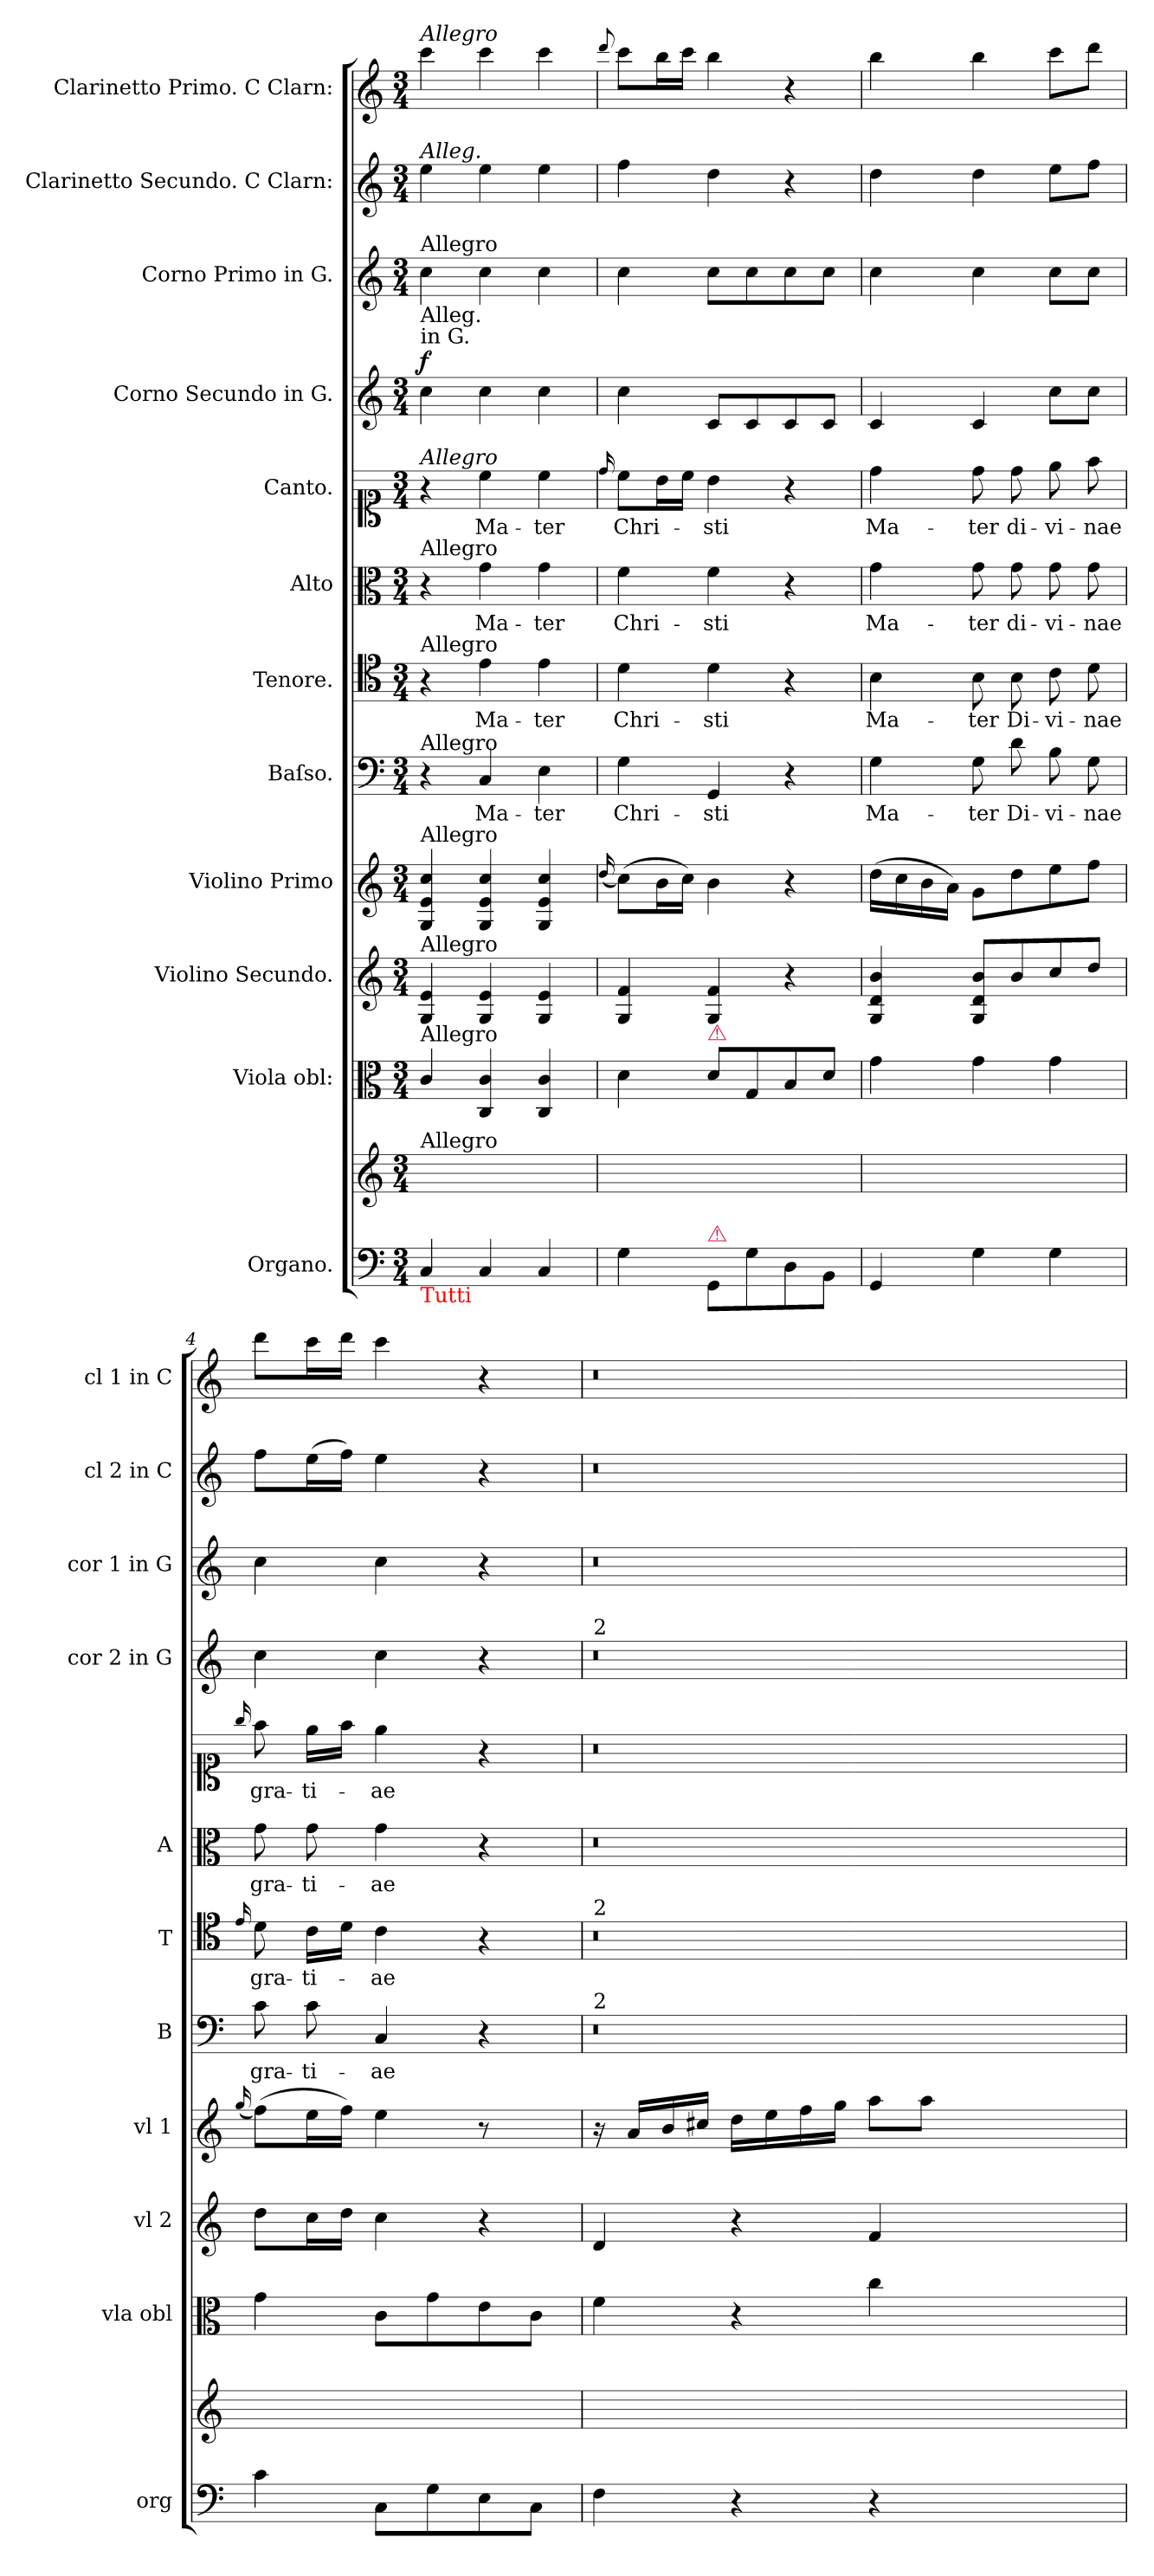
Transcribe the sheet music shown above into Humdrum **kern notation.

**kern	**kern	**kern	**dynam	**kern	**dynam	**kern	**dynam	**kern	**text	**kern	**text	**kern	**text	**kern	**text	**kern	**dynam	**kern	**kern	**dynam	**kern	**dynam
*part12	*part12	*part11	*part11	*part10	*part10	*part9	*part9	*part8	*part8	*part7	*part7	*part6	*part6	*part5	*part5	*part4	*part4	*part3	*part2	*part2	*part1	*part1
*staff13	*staff12	*staff11	*staff11	*staff10	*staff10	*staff9	*staff9	*staff8	*staff8	*staff7	*staff7	*staff6	*staff6	*staff5	*staff5	*staff4	*staff4	*staff3	*staff2	*staff2	*staff1	*staff1
*I"Organo.	*	*I"Viola obl:	*	*I"Violino Secundo.	*	*I"Violino Primo	*	*I"Baſso.	*	*I"Tenore.	*	*I"Alto	*	*I"Canto.	*	*I"Corno Secundo in G.	*	*I"Corno Primo in G.	*I"Clarinetto Secundo. C Clarn:	*	*I"Clarinetto Primo. C Clarn:	*
*I'org	*	*I'vla obl	*	*I'vl 2	*	*I'vl 1	*	*I'B	*	*I'T	*	*I'A	*	*	*	*I'cor 2 in G	*	*I'cor 1 in G	*I'cl 2 in C	*	*I'cl 1 in C	*
*clefF4	*clefG2	*clefC3	*	*clefG2	*	*clefG2	*	*clefF4	*	*clefC4	*	*clefC3	*	*clefC1	*	*clefG2	*	*clefG2	*clefG2	*	*clefG2	*
*	*	*	*	*	*	*	*	*	*	*	*	*	*	*	*	*ITrd-4c-7	*	*ITrd-4c-7	*	*	*	*
*k[]	*k[]	*k[]	*	*k[]	*	*k[]	*	*k[]	*	*k[]	*	*k[]	*	*k[]	*	*	*	*	*k[]	*	*k[]	*
*C:	*C:	*C:	*	*C:	*	*C:	*	*C:	*	*C:	*	*C:	*	*C:	*	*	*	*	*C:	*	*C:	*
*M3/4	*M3/4	*M3/4	*	*M3/4	*	*M3/4	*	*M3/4	*	*M3/4	*	*M3/4	*	*M3/4	*	*M3/4	*	*M3/4	*M3/4	*	*M3/4	*
=1	=1	=1	=1	=1	=1	=1	=1	=1	=1	=1	=1	=1	=1	=1	=1	=1	=1	=1	=1	=1	=1	=1
!	!	!	!	!	!	!	!	!	!	!	!	!	!	!	!	!	!	!	!	!	!LO:TX:a:i:t=Allegro	!
!	!	!	!	!	!	!	!	!	!	!	!	!	!	!	!	!	!	!	!LO:TX:a:i:t=Alleg.	!	!	!
!	!	!	!	!	!	!	!	!	!	!	!	!	!	!	!	!	!	!LO:TX:a:t=Allegro	!	!	!	!
!	!	!	!	!	!	!	!	!	!	!	!	!	!	!	!	!LO:TX:a:t=in G.	!	!	!	!	!	!
!	!	!	!	!	!	!	!	!	!	!	!	!	!	!	!	!LO:TX:a:t=Alleg.	!	!	!	!	!	!
!	!	!	!	!	!	!	!	!	!	!	!	!	!	!LO:TX:a:i:t=Allegro	!	!	!	!	!	!	!	!
!	!	!	!	!	!	!	!	!	!	!	!	!LO:TX:a:t=Allegro	!	!	!	!	!	!	!	!	!	!
!	!	!	!	!	!	!	!	!	!	!LO:TX:a:t=Allegro	!	!	!	!	!	!	!	!	!	!	!	!
!	!	!	!	!	!	!	!	!LO:TX:a:t=Allegro	!	!	!	!	!	!	!	!	!	!	!	!	!	!
!	!	!	!	!	!	!LO:TX:a:t=Allegro	!	!	!	!	!	!	!	!	!	!	!	!	!	!	!	!
!	!	!	!	!LO:TX:a:t=Allegro	!	!	!	!	!	!	!	!	!	!	!	!	!	!	!	!	!	!
!	!	!LO:TX:a:t=Allegro	!	!	!	!	!	!	!	!	!	!	!	!	!	!	!	!	!	!	!	!
!	!LO:TX:a:t=Allegro	!	!	!	!	!	!	!	!	!	!	!	!	!	!	!	!	!	!	!	!	!
!LO:TX:b:color=red:t=Tutti	!	!	!	!	!	!	!	!	!	!	!	!	!	!	!	!	!	!	!	!	!	!
!	!	!	!	!	!	!	!	!	!	!	!	!	!	!	!	!	!LO:DY:a	!	!	!LO:DY:rj	!	!LO:DY:rj
4C/	2.ryy	4c/	for	4G/ 4e/	forto	4G/ 4e/ 4cc/	forto	4r	.	4r	.	4r	.	4r	.	4gg\	f	4gg\	4ee\	for.	4ccc\	for
4C/	.	4C/ 4c/	.	4G/ 4e/	.	4G/ 4e/ 4cc/	.	4C/	Ma-	4e\	Ma-	4g\	Ma-	4cc\	Ma-	4gg\	.	4gg\	4ee\	.	4ccc\	.
4C/	.	4C/ 4c/	.	4G/ 4e/	.	4G/ 4e/ 4cc/	.	4E\	-ter	4e\	-ter	4g\	-ter	4cc\	-ter	4gg\	.	4gg\	4ee\	.	4ccc\	.
=2	=2	=2	=2	=2	=2	=2	=2	=2	=2	=2	=2	=2	=2	=2	=2	=2	=2	=2	=2	=2	=2	=2
.	.	.	.	.	.	(16qqdd/	.	.	.	.	.	.	.	16qqdd/	.	.	.	.	.	.	8qqddd/	.
4G\	2.ryy	4d\	.	4G/ 4f/	.	(8cc\L)	.	4G\	Chri-	4d\	Chri-	4f\	Chri-	8cc\L	Chri-	4gg\	.	4gg\	4ff\	.	8ccc\L	.
.	.	.	.	.	.	16b\L	.	.	.	.	.	.	.	16b\L	.	.	.	.	.	.	16bb\L	.
.	.	.	.	.	.	16cc\JJ)	.	.	.	.	.	.	.	16cc\JJ	.	.	.	.	.	.	16ccc\JJ	.
!	!	!LO:TX:a:color=crimson:t=⚠	!	!	!	!	!	!	!	!	!	!	!	!	!	!	!	!	!	!	!	!
!LO:TX:a:color=crimson:t=⚠	!	!	!	!	!	!	!	!	!	!	!	!	!	!	!	!	!	!	!	!	!	!
8GG/L	.	8d\L	.	4G/ 4f/	.	4b\	.	4GG/	-sti	4d\	-sti	4f\	-sti	4b\	-sti	8g/L	.	8gg\L	4dd\	.	4bb\	.
8G\	.	8G/	.	.	.	.	.	.	.	.	.	.	.	.	.	8g/	.	8gg\	.	.	.	.
8D\	.	8B/	.	4r	.	4r	.	4r	.	4r	.	4r	.	4r	.	8g/	.	8gg\	4r	.	4r	.
8BB\J	.	8d/J	.	.	.	.	.	.	.	.	.	.	.	.	.	8g/J	.	8gg\J	.	.	.	.
=3	=3	=3	=3	=3	=3	=3	=3	=3	=3	=3	=3	=3	=3	=3	=3	=3	=3	=3	=3	=3	=3	=3
4GG/	2.ryy	4g\	.	4G/ 4d/ 4b/	.	(16dd\LL	.	4G\	Ma-	4B\	Ma-	4g\	Ma-	4dd\	Ma-	4g/	.	4gg\	4dd\	.	4bb\	.
.	.	.	.	.	.	16cc\	.	.	.	.	.	.	.	.	.	.	.	.	.	.	.	.
.	.	.	.	.	.	16b\	.	.	.	.	.	.	.	.	.	.	.	.	.	.	.	.
.	.	.	.	.	.	16a\JJ)	.	.	.	.	.	.	.	.	.	.	.	.	.	.	.	.
4G\	.	4g\	.	8G/ 8d/ 8b/L	.	8g\L	.	8G\	-ter	8B\	-ter	8g\	-ter	8dd\	-ter	4g/	.	4gg\	4dd\	.	4bb\	.
.	.	.	.	8b/	.	8dd\	.	8d\	Di-	8B\	Di-	8g\	di-	8dd\	di-	.	.	.	.	.	.	.
4G\	.	4g\	.	8cc/	.	8ee\	.	8B\	-vi-	8c\	-vi-	8g\	-vi-	8ee\	-vi-	8gg\L	.	8gg\L	8ee\L	.	8ccc\L	.
.	.	.	.	8dd/J	.	8ff\J	.	8G\	-nae	8d\	-nae	8g\	-nae	8ff\	-nae	8gg\J	.	8gg\J	8ff\J	.	8ddd\J	.
=4	=4	=4	=4	=4	=4	=4	=4	=4	=4	=4	=4	=4	=4	=4	=4	=4	=4	=4	=4	=4	=4	=4
.	.	.	.	.	.	(16qqgg/	.	.	.	16qqe/	.	.	.	16qqgg/	.	.	.	.	.	.	.	.
4c\	2.ryy	4g\	.	8dd\L	.	(8ff\L)	.	8c\	gra-	8d\	gra-	8g\	gra-	8ff\	gra-	4gg\	.	4gg\	8ff\L	.	8ddd\L	.
.	.	.	.	16cc\L	.	16ee\L	.	8c\	-ti-	16c\LL	-ti-	8g\	-ti-	16ee\LL	-ti-	.	.	.	(16ee\L	.	16ccc\L	.
.	.	.	.	16dd\JJ	.	16ff\JJ)	.	.	.	16d\JJ	.	.	.	16ff\JJ	.	.	.	.	16ff\JJ)	.	16ddd\JJ	.
8C\L	.	8c\L	.	4cc\	.	4ee\	.	4C/	-ae	4c\	-ae	4g\	-ae	4ee\	-ae	4gg\	.	4gg\	4ee\	.	4ccc\	.
8G\	.	8g\	.	.	.	.	.	.	.	.	.	.	.	.	.	.	.	.	.	.	.	.
!	!	!	!	!	!	!LO:N:vis=8	!	!	!	!	!	!	!	!	!	!	!	!	!	!	!	!
8E\	.	8e\	.	4r	.	4r	.	4r	.	4r	.	4r	.	4r	.	4r	.	4r	4r	.	4r	.
8C\J	.	8c\J	.	.	.	.	.	.	.	.	.	.	.	.	.	.	.	.	.	.	.	.
=5	=5	=5	=5	=5	=5	=5	=5	=5	=5	=5	=5	=5	=5	=5	=5	=5	=5	=5	=5	=5	=5	=5
!	!	!	!	!	!	!	!	!	!	!	!	!	!	!	!	!LO:TX:a:t=2	!	!	!	!	!	!
!	!	!	!	!	!	!	!	!	!	!LO:TX:a:t=2	!	!	!	!	!	!	!	!	!	!	!	!
!	!	!	!	!	!	!	!	!LO:TX:a:t=2	!	!	!	!	!	!	!	!	!	!	!	!	!	!
!	!	!	!	!	!	!	!	!LO:N:vis=0	!	!LO:N:vis=0	!	!LO:N:vis=0	!	!LO:N:vis=0	!	!LO:N:vis=0	!	!LO:N:vis=0	!LO:N:vis=0	!	!LO:N:vis=0	!
4F\	2.ryy	4f\	pia	4d/	.	16r	pia	1.r	.	1.r	.	1.r	.	1.r	.	1.r	.	1.r	1.r	.	1.r	.
.	.	.	.	.	.	16a/LL	.	.	.	.	.	.	.	.	.	.	.	.	.	.	.	.
.	.	.	.	.	.	16b/	.	.	.	.	.	.	.	.	.	.	.	.	.	.	.	.
.	.	.	.	.	.	16cc#X/JJ	.	.	.	.	.	.	.	.	.	.	.	.	.	.	.	.
4r	.	4r	.	4r	.	16dd\LL	.	.	.	.	.	.	.	.	.	.	.	.	.	.	.	.
.	.	.	.	.	.	16ee\	.	.	.	.	.	.	.	.	.	.	.	.	.	.	.	.
.	.	.	.	.	.	16ff\	.	.	.	.	.	.	.	.	.	.	.	.	.	.	.	.
.	.	.	.	.	.	16gg\JJ	.	.	.	.	.	.	.	.	.	.	.	.	.	.	.	.
!	!	!	!	!	!LO:DY:rj	!	!	!	!	!	!	!	!	!	!	!	!	!	!	!	!	!
4r	.	4cc\	.	4f/	pia	8aa\L	.	.	.	.	.	.	.	.	.	.	.	.	.	.	.	.
.	.	.	.	.	.	8aa\J	.	.	.	.	.	.	.	.	.	.	.	.	.	.	.	.
2.ryy	2.ryy	2.ryy	.	2.ryy	.	2.ryy	.	.	.	.	.	.	.	.	.	.	.	.	.	.	.	.
=	=	=	=	=	=	=	=	=	=	=	=	=	=	=	=	=	=	=	=	=	=	=
*-	*-	*-	*-	*-	*-	*-	*-	*-	*-	*-	*-	*-	*-	*-	*-	*-	*-	*-	*-	*-	*-	*-
